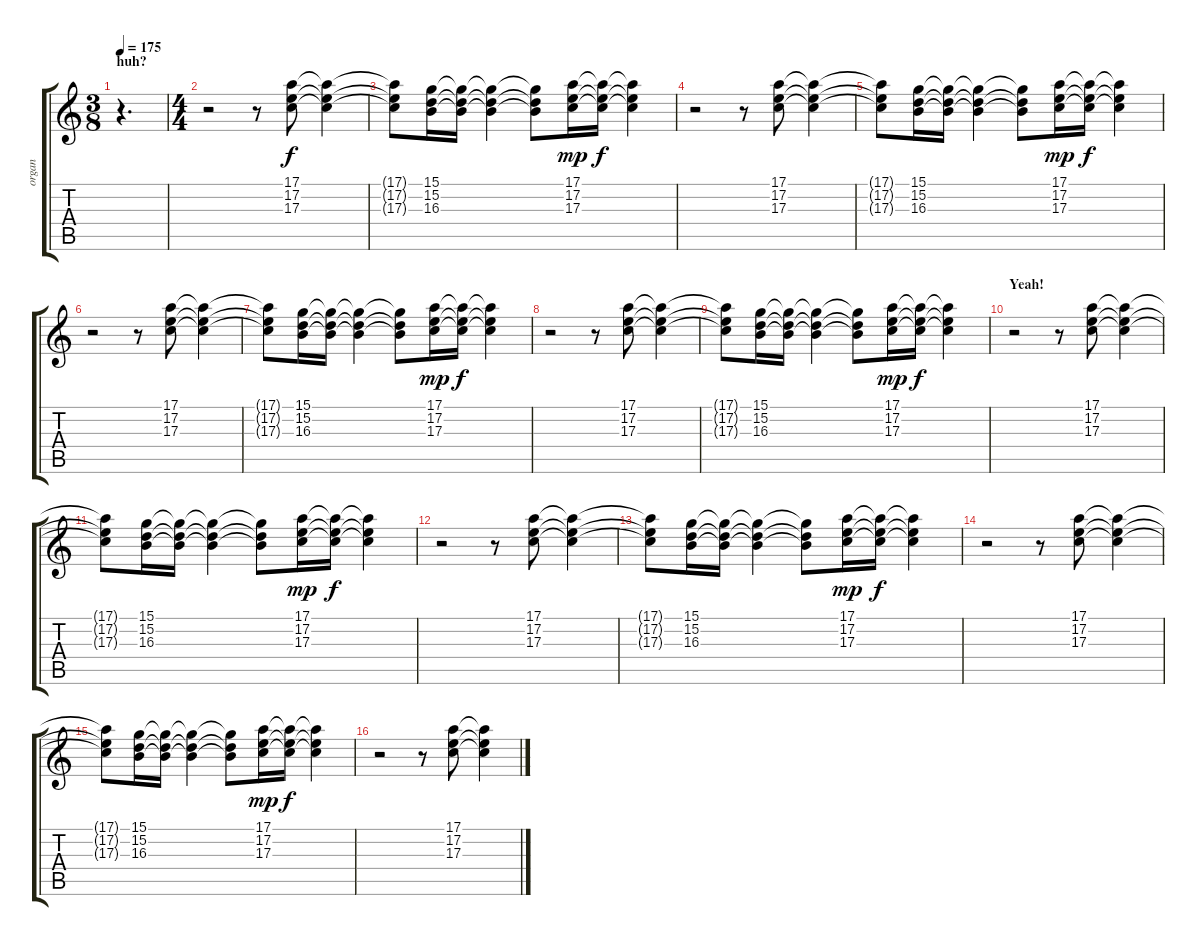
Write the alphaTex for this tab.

\track ("organ" "organ") {instrument drawbarorgan}
\staff {score tabs}
\tuning (E4 B3 G3 D3 A2 E2) {hide}
\ts (3 8)
\section ("" "huh?")
\tempo 175
\clef g2
\ks c
r.4{d dy f instrument drawbarorgan} |
\ts (4 4)
r.2 r.8 (17.1 17.2 17.3).8 (17.1{t} 17.2{t} 17.3{t}).4 |
(17.1{t} 17.2{t} 17.3{t}).8 (15.1 15.2 16.3).16 (15.1{t} 15.2{t} 16.3{t}).16 (15.1{t} 15.2{t} 16.3{t}).4 (15.1{t} 15.2{t} 16.3{t}).8 (17.1 17.2 17.3).16{dy mp} (17.1{t} 17.2{t} 17.3{t}).16{dy f} (17.1{t} 17.2{t} 17.3{t}).4 |
r.2 r.8 (17.1 17.2 17.3).8 (17.1{t} 17.2{t} 17.3{t}).4 |
(17.1{t} 17.2{t} 17.3{t}).8 (15.1 15.2 16.3).16 (15.1{t} 15.2{t} 16.3{t}).16 (15.1{t} 15.2{t} 16.3{t}).4 (15.1{t} 15.2{t} 16.3{t}).8 (17.1 17.2 17.3).16{dy mp} (17.1{t} 17.2{t} 17.3{t}).16{dy f} (17.1{t} 17.2{t} 17.3{t}).4 |
r.2 r.8 (17.1 17.2 17.3).8 (17.1{t} 17.2{t} 17.3{t}).4 |
(17.1{t} 17.2{t} 17.3{t}).8 (15.1 15.2 16.3).16 (15.1{t} 15.2{t} 16.3{t}).16 (15.1{t} 15.2{t} 16.3{t}).4 (15.1{t} 15.2{t} 16.3{t}).8 (17.1 17.2 17.3).16{dy mp} (17.1{t} 17.2{t} 17.3{t}).16{dy f} (17.1{t} 17.2{t} 17.3{t}).4 |
r.2 r.8 (17.1 17.2 17.3).8 (17.1{t} 17.2{t} 17.3{t}).4 |
(17.1{t} 17.2{t} 17.3{t}).8 (15.1 15.2 16.3).16 (15.1{t} 15.2{t} 16.3{t}).16 (15.1{t} 15.2{t} 16.3{t}).4 (15.1{t} 15.2{t} 16.3{t}).8 (17.1 17.2 17.3).16{dy mp} (17.1{t} 17.2{t} 17.3{t}).16{dy f} (17.1{t} 17.2{t} 17.3{t}).4 |
\section ("" "Yeah!")
r.2 r.8 (17.1 17.2 17.3).8 (17.1{t} 17.2{t} 17.3{t}).4 |
(17.1{t} 17.2{t} 17.3{t}).8 (15.1 15.2 16.3).16 (15.1{t} 15.2{t} 16.3{t}).16 (15.1{t} 15.2{t} 16.3{t}).4 (15.1{t} 15.2{t} 16.3{t}).8 (17.1 17.2 17.3).16{dy mp} (17.1{t} 17.2{t} 17.3{t}).16{dy f} (17.1{t} 17.2{t} 17.3{t}).4 |
r.2 r.8 (17.1 17.2 17.3).8 (17.1{t} 17.2{t} 17.3{t}).4 |
(17.1{t} 17.2{t} 17.3{t}).8 (15.1 15.2 16.3).16 (15.1{t} 15.2{t} 16.3{t}).16 (15.1{t} 15.2{t} 16.3{t}).4 (15.1{t} 15.2{t} 16.3{t}).8 (17.1 17.2 17.3).16{dy mp} (17.1{t} 17.2{t} 17.3{t}).16{dy f} (17.1{t} 17.2{t} 17.3{t}).4 |
r.2 r.8 (17.1 17.2 17.3).8 (17.1{t} 17.2{t} 17.3{t}).4 |
(17.1{t} 17.2{t} 17.3{t}).8 (15.1 15.2 16.3).16 (15.1{t} 15.2{t} 16.3{t}).16 (15.1{t} 15.2{t} 16.3{t}).4 (15.1{t} 15.2{t} 16.3{t}).8 (17.1 17.2 17.3).16{dy mp} (17.1{t} 17.2{t} 17.3{t}).16{dy f} (17.1{t} 17.2{t} 17.3{t}).4 |
r.2 r.8 (17.1 17.2 17.3).8 (17.1{t} 17.2{t} 17.3{t}).4
